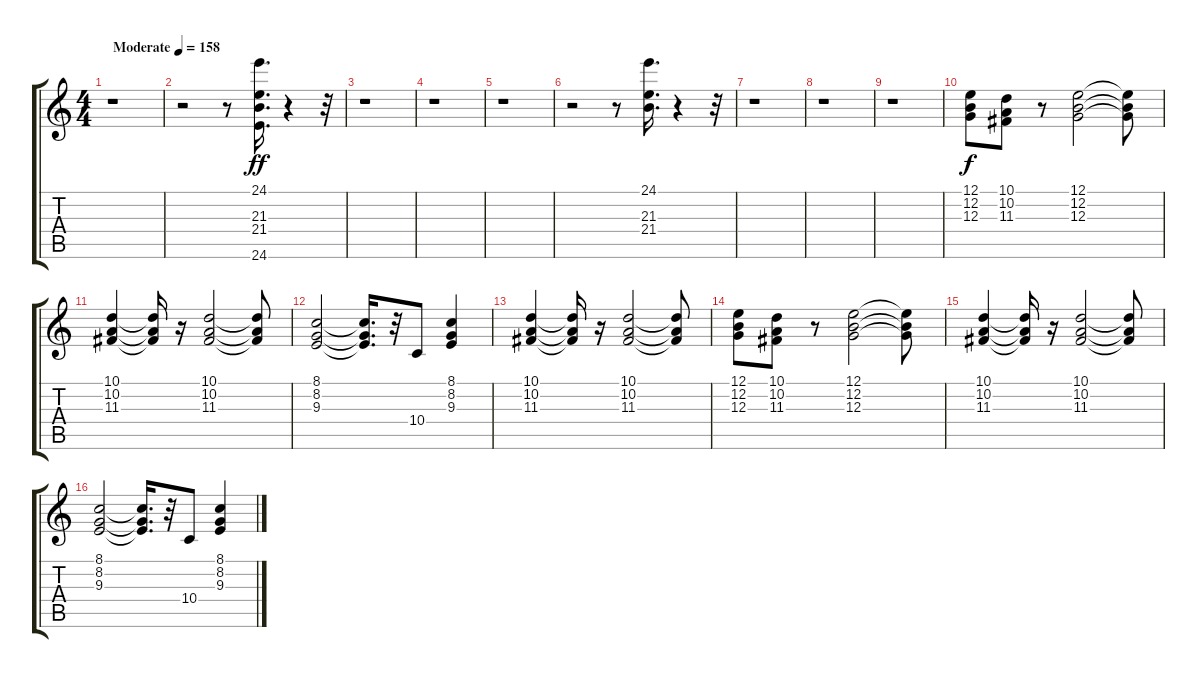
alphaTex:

\track "" {instrument acousticgrandpiano}
\staff {score tabs}
\tuning (E4 B3 G3 D3 A2 E2) {hide}
\ts (4 4)
\tempo (158 "Moderate")
\clef g2
\ks c
r.1{txt "" dy ff instrument acousticgrandpiano} |
r.2 r.8 (24.1 21.3 21.4 24.6).16{d} r.4 r.32 |
r.1 |
r.1 |
r.1 |
r.2 r.8 (24.1 21.3 21.4).16{d} r.4 r.32 |
r.1 |
r.1 |
r.1 |
(12.1 12.2 12.3).8{dy f} (10.1 10.2 11.3).8 r.8 (12.1 12.2 12.3).2 (12.1{t} 12.2{t} 12.3{t}).8 |
(10.1 10.2 11.3).4 (10.1{t} 10.2{t} 11.3{t}).16 r.16 (10.1 10.2 11.3).2 (10.1{t} 10.2{t} 11.3{t}).8 |
(8.1 8.2 9.3).2 (8.1{t} 8.2{t} 9.3{t}).16{d} r.32 10.4.8 (8.1 8.2 9.3).4 |
(10.1 10.2 11.3).4 (10.1{t} 10.2{t} 11.3{t}).16 r.16 (10.1 10.2 11.3).2 (10.1{t} 10.2{t} 11.3{t}).8 |
(12.1 12.2 12.3).8 (10.1 10.2 11.3).8 r.8 (12.1 12.2 12.3).2 (12.1{t} 12.2{t} 12.3{t}).8 |
(10.1 10.2 11.3).4 (10.1{t} 10.2{t} 11.3{t}).16 r.16 (10.1 10.2 11.3).2 (10.1{t} 10.2{t} 11.3{t}).8 |
(8.1 8.2 9.3).2 (8.1{t} 8.2{t} 9.3{t}).16{d} r.32 10.4.8 (8.1 8.2 9.3).4
